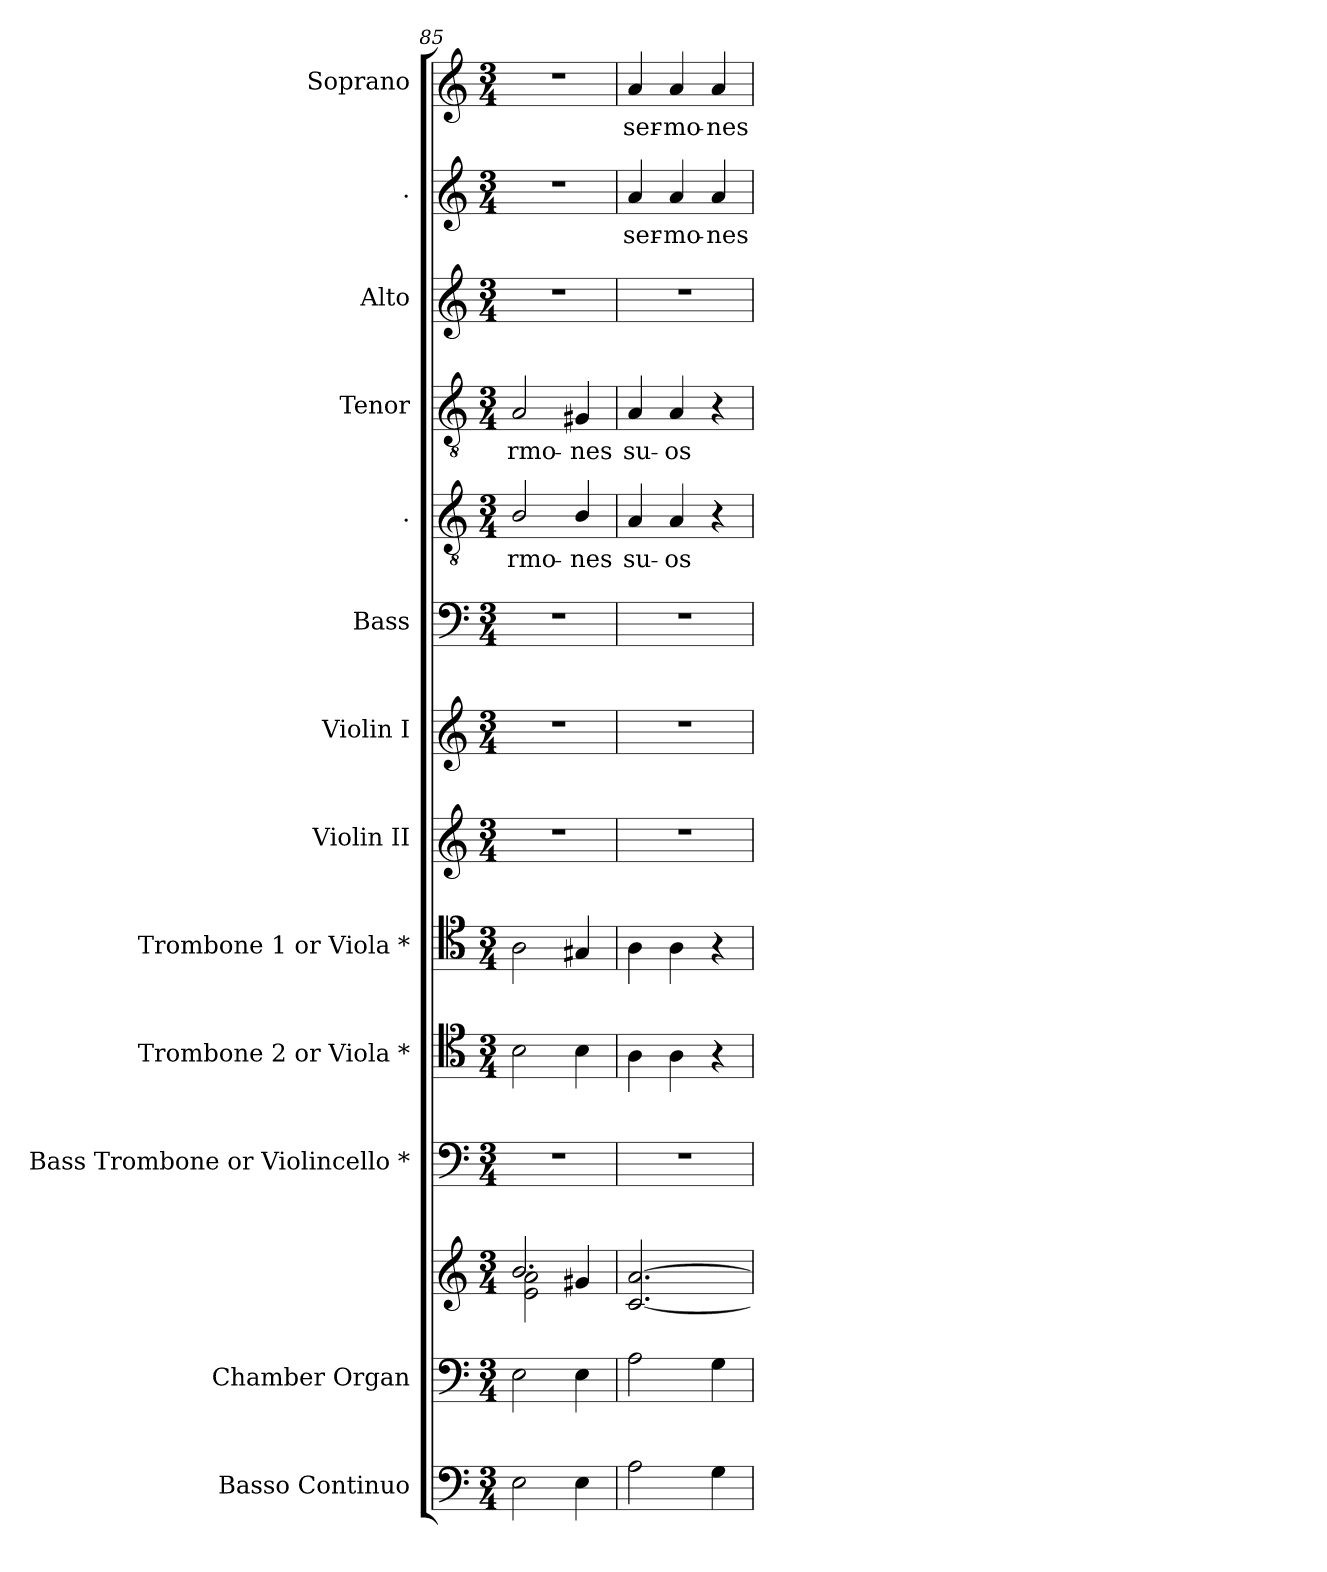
**kern	**kern	**kern	**kern	**kern	**kern	**kern	**kern	**kern	**kern	**text	**kern	**text	**kern	**kern	**text	**kern	**text
*part13	*part12	*part12	*part11	*part10	*part9	*part8	*part7	*part6	*part5	*part5	*part4	*part4	*part3	*part2	*part2	*part1	*part1
*staff14	*staff13	*staff12	*staff11	*staff10	*staff9	*staff8	*staff7	*staff6	*staff5	*staff5	*staff4	*staff4	*staff3	*staff2	*staff2	*staff1	*staff1
*I"Basso  Continuo	*I"Chamber  Organ	*	*I"Bass Trombone or Violincello *	*I"Trombone 2 or Viola *	*I"Trombone 1 or Viola *	*I"Violin II	*I"Violin I	*I"Bass	*I".	*	*I"Tenor	*	*I"Alto	*I".	*	*I"Soprano	*
*I'B Cont	*I'Org.	*	*I'B. Tbn.	*I'Tbn 2	*I'Tbn 1	*I'Vln. II	*I'Vln. I	*I'B.	*	*	*I'T,	*	*I'A.	*	*	*I'S.	*
*clefF4	*clefF4	*clefG2	*clefF4	*clefC4	*clefC4	*clefG2	*clefG2	*clefF4	*clefGv2	*	*clefGv2	*	*clefG2	*clefG2	*	*clefG2	*
*ITrd7c12	*	*	*	*	*	*	*	*	*ITrd7c12	*	*ITrd7c12	*	*	*	*	*	*
*k[]	*k[]	*k[]	*k[]	*k[]	*k[]	*k[]	*k[]	*k[]	*k[]	*	*k[]	*	*k[]	*k[]	*	*k[]	*
*C:	*C:	*C:	*C:	*C:	*C:	*C:	*C:	*C:	*C:	*	*C:	*	*C:	*C:	*	*C:	*
*M3/4	*M3/4	*M3/4	*M3/4	*M3/4	*M3/4	*M3/4	*M3/4	*M3/4	*M3/4	*	*M3/4	*	*M3/4	*M3/4	*	*M3/4	*
=85	=85	=85	=85	=85	=85	=85	=85	=85	=85	=85	=85	=85	=85	=85	=85	=85	=85
*	*	*^	*	*	*	*	*	*	*	*	*	*	*	*	*	*	*
!	!	!	!	!LO:N:vis=1	!	!	!LO:N:vis=1	!LO:N:vis=1	!LO:N:vis=1	!	!	!	!	!	!	!	!	!
!	!	!	!	!	!	!	!	!	!	!	!LO:LY:b:color=#000000	!	!	!	!	!	!	!
!	!	!	!	!	!	!	!	!	!	!	!	!	!LO:LY:b:color=#000000	!LO:N:vis=1	!LO:N:vis=1	!	!LO:N:vis=1	!
2EEi\	2Ei\	2.bi/	2ei\ 2ai	2.r	2Bi\	2Ai\	2.r	2.r	2.r	2BBi/	-rmo-	2AAi/	-rmo-	2.r	2.r	.	2.r	.
!	!	!	!	!	!	!	!	!	!	!	!LO:LY:b:color=#000000	!	!	!	!	!	!	!
!	!	!	!	!	!	!	!	!	!	!	!	!	!LO:LY:b:color=#000000	!	!	!	!	!
4EEi\	4Ei\	.	4g#Xi/	.	4Bi\	4G#Xi/	.	.	.	4BBi/	-nes	4GG#Xi/	-nes	.	.	.	.	.
=86	=86	=86	=86	=86	=86	=86	=86	=86	=86	=86	=86	=86	=86	=86	=86	=86	=86	=86
!	!	!	!	!LO:N:vis=1	!	!	!LO:N:vis=1	!LO:N:vis=1	!LO:N:vis=1	!	!	!	!	!	!	!	!	!
*	*	*v	*v	*	*	*	*	*	*	*	*	*	*	*	*	*	*	*
*	*	*^	*	*	*	*	*	*	*	*	*	*	*	*	*	*	*
!	!	!	!	!	!	!	!	!	!	!	!LO:LY:b:color=#000000	!	!	!	!	!	!	!
*	*	*v	*v	*	*	*	*	*	*	*	*	*	*	*	*	*	*	*
*	*	*^	*	*	*	*	*	*	*	*	*	*	*	*	*	*	*
!	!	!	!	!	!	!	!	!	!	!	!	!	!LO:LY:b:color=#000000	!LO:N:vis=1	!	!	!	!
*	*	*v	*v	*	*	*	*	*	*	*	*	*	*	*	*	*	*	*
*	*	*^	*	*	*	*	*	*	*	*	*	*	*	*	*	*	*
!	!	!	!	!	!	!	!	!	!	!	!	!	!	!	!	!LO:LY:b:color=#000000	!	!
*	*	*v	*v	*	*	*	*	*	*	*	*	*	*	*	*	*	*	*
*	*	*^	*	*	*	*	*	*	*	*	*	*	*	*	*	*	*
!	!	!	!	!	!	!	!	!	!	!	!	!	!	!	!	!	!	!LO:LY:b:color=#000000
*	*	*v	*v	*	*	*	*	*	*	*	*	*	*	*	*	*	*	*
2AAi\	2Ai\	[2.ci/ [2.ai	2.r	4Ai\	4Ai\	2.r	2.r	2.r	4AAi/	su-	4AAi/	su-	2.r	4ai/	ser-	4ai/	ser-
!	!	!	!	!	!	!	!	!	!	!LO:LY:b:color=#000000	!	!	!	!	!	!	!
!	!	!	!	!	!	!	!	!	!	!	!	!LO:LY:b:color=#000000	!	!	!	!	!
!	!	!	!	!	!	!	!	!	!	!	!	!	!	!	!LO:LY:b:color=#000000	!	!
!	!	!	!	!	!	!	!	!	!	!	!	!	!	!	!	!	!LO:LY:b:color=#000000
.	.	.	.	4Ai\	4Ai\	.	.	.	4AAi/	-os	4AAi/	-os	.	4ai/	-mo-	4ai/	-mo-
!	!	!	!	!	!	!	!	!	!	!	!	!	!	!	!LO:LY:b:color=#000000	!	!
!	!	!	!	!	!	!	!	!	!	!	!	!	!	!	!	!	!LO:LY:b:color=#000000
4GGi\	4Gi\	.	.	4r	4r	.	.	.	4r	.	4r	.	.	4ai/	-nes	4ai/	-nes
=	=	=	=	=	=	=	=	=	=	=	=	=	=	=	=	=	=
*-	*-	*-	*-	*-	*-	*-	*-	*-	*-	*-	*-	*-	*-	*-	*-	*-	*-
